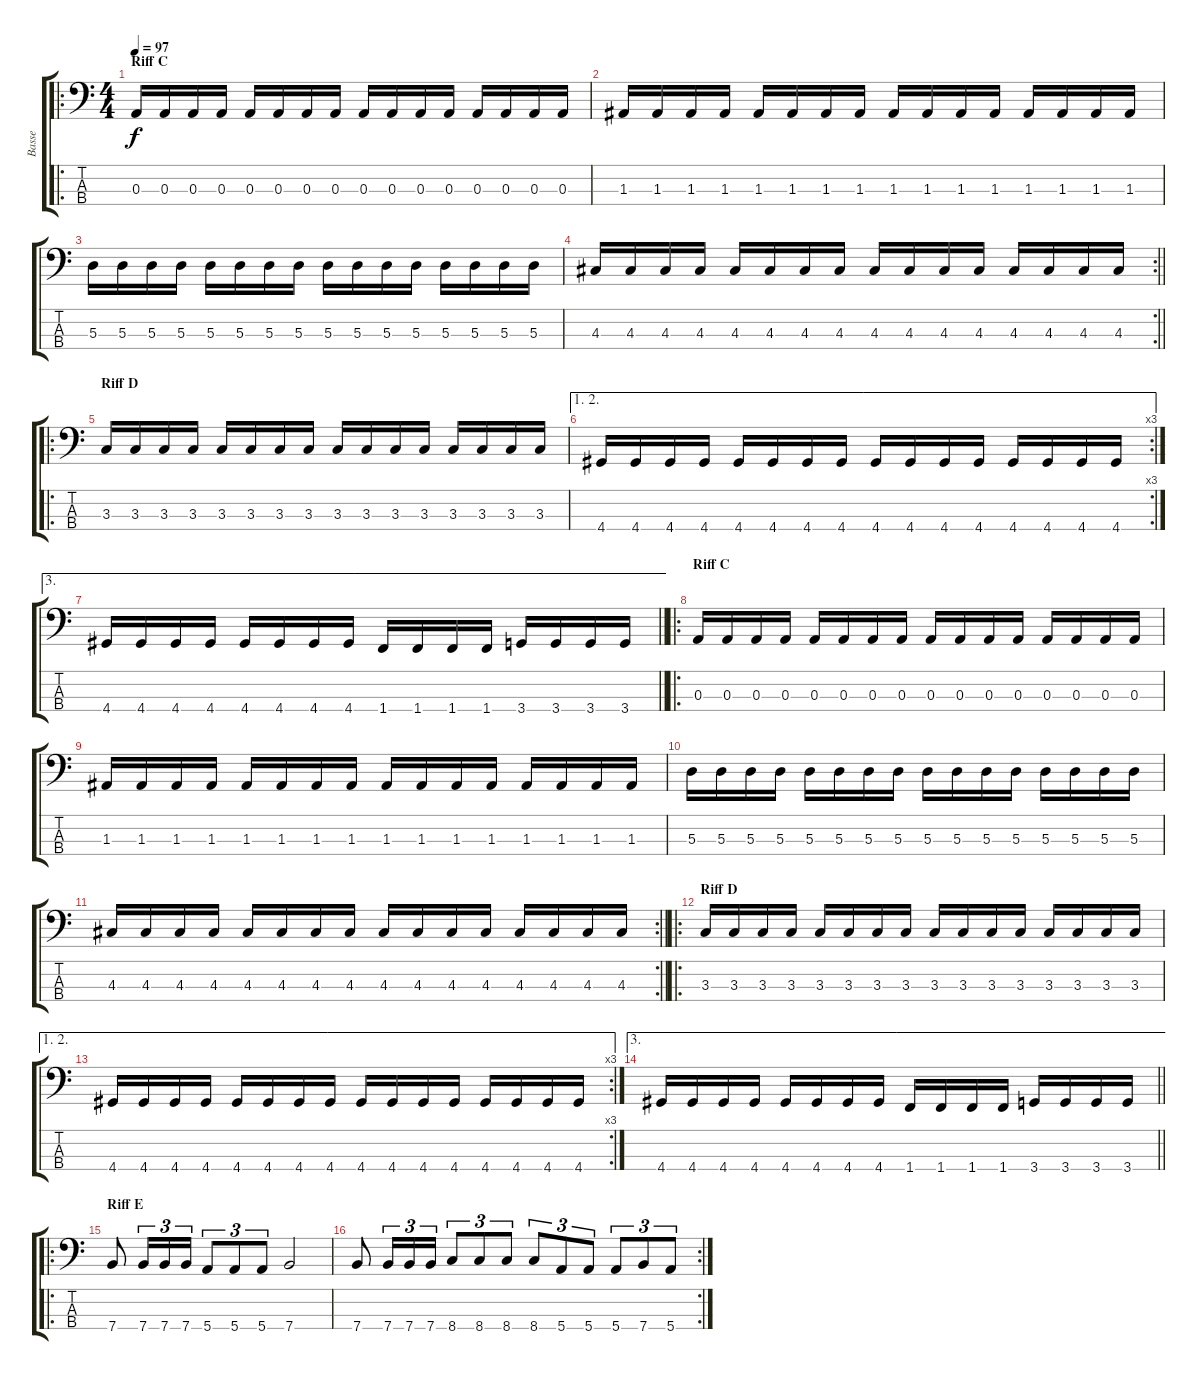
\track ("Basse" "Basse") {instrument electricbassfinger}
\staff {score tabs}
\tuning (G2 D2 A1 E1) {hide}
\ro
\ts (4 4)
\section ("" "Riff C")
\tempo 97
\clef f4
\ks c
0.3.16{dy f} 0.3.16 0.3.16 0.3.16 0.3.16 0.3.16 0.3.16 0.3.16 0.3.16 0.3.16 0.3.16 0.3.16 0.3.16 0.3.16 0.3.16 0.3.16 |
1.3.16 1.3.16 1.3.16 1.3.16 1.3.16 1.3.16 1.3.16 1.3.16 1.3.16 1.3.16 1.3.16 1.3.16 1.3.16 1.3.16 1.3.16 1.3.16 |
5.3.16 5.3.16 5.3.16 5.3.16 5.3.16 5.3.16 5.3.16 5.3.16 5.3.16 5.3.16 5.3.16 5.3.16 5.3.16 5.3.16 5.3.16 5.3.16 |
\rc 2
\barLineRight lightlight
4.3.16 4.3.16 4.3.16 4.3.16 4.3.16 4.3.16 4.3.16 4.3.16 4.3.16 4.3.16 4.3.16 4.3.16 4.3.16 4.3.16 4.3.16 4.3.16 |
\ro
\section ("" "Riff D")
3.3.16 3.3.16 3.3.16 3.3.16 3.3.16 3.3.16 3.3.16 3.3.16 3.3.16 3.3.16 3.3.16 3.3.16 3.3.16 3.3.16 3.3.16 3.3.16 |
\ae (1 2)
\rc 3
4.4.16 4.4.16 4.4.16 4.4.16 4.4.16 4.4.16 4.4.16 4.4.16 4.4.16 4.4.16 4.4.16 4.4.16 4.4.16 4.4.16 4.4.16 4.4.16 |
\ae 3
\barLineRight lightlight
4.4.16 4.4.16 4.4.16 4.4.16 4.4.16 4.4.16 4.4.16 4.4.16 1.4.16 1.4.16 1.4.16 1.4.16 3.4.16 3.4.16 3.4.16 3.4.16 |
\ro
\section ("" "Riff C")
0.3.16 0.3.16 0.3.16 0.3.16 0.3.16 0.3.16 0.3.16 0.3.16 0.3.16 0.3.16 0.3.16 0.3.16 0.3.16 0.3.16 0.3.16 0.3.16 |
1.3.16 1.3.16 1.3.16 1.3.16 1.3.16 1.3.16 1.3.16 1.3.16 1.3.16 1.3.16 1.3.16 1.3.16 1.3.16 1.3.16 1.3.16 1.3.16 |
5.3.16 5.3.16 5.3.16 5.3.16 5.3.16 5.3.16 5.3.16 5.3.16 5.3.16 5.3.16 5.3.16 5.3.16 5.3.16 5.3.16 5.3.16 5.3.16 |
\rc 2
\barLineRight lightlight
4.3.16 4.3.16 4.3.16 4.3.16 4.3.16 4.3.16 4.3.16 4.3.16 4.3.16 4.3.16 4.3.16 4.3.16 4.3.16 4.3.16 4.3.16 4.3.16 |
\ro
\section ("" "Riff D")
3.3.16 3.3.16 3.3.16 3.3.16 3.3.16 3.3.16 3.3.16 3.3.16 3.3.16 3.3.16 3.3.16 3.3.16 3.3.16 3.3.16 3.3.16 3.3.16 |
\ae (1 2)
\rc 3
4.4.16 4.4.16 4.4.16 4.4.16 4.4.16 4.4.16 4.4.16 4.4.16 4.4.16 4.4.16 4.4.16 4.4.16 4.4.16 4.4.16 4.4.16 4.4.16 |
\ae 3
\barLineRight lightlight
4.4.16 4.4.16 4.4.16 4.4.16 4.4.16 4.4.16 4.4.16 4.4.16 1.4.16 1.4.16 1.4.16 1.4.16 3.4.16 3.4.16 3.4.16 3.4.16 |
\ro
\section ("" "Riff E")
7.4.8 7.4.16{tu (3 2)} 7.4.16{tu (3 2)} 7.4.16{tu (3 2)} 5.4.8{tu (3 2)} 5.4.8{tu (3 2)} 5.4.8{tu (3 2)} 7.4.2 |
\rc 2
7.4.8 7.4.16{tu (3 2)} 7.4.16{tu (3 2)} 7.4.16{tu (3 2)} 8.4.8{tu (3 2)} 8.4.8{tu (3 2)} 8.4.8{tu (3 2)} 8.4.8{tu (3 2)} 5.4.8{tu (3 2)} 5.4.8{tu (3 2)} 5.4.8{tu (3 2)} 7.4.8{tu (3 2)} 5.4.8{tu (3 2)}
